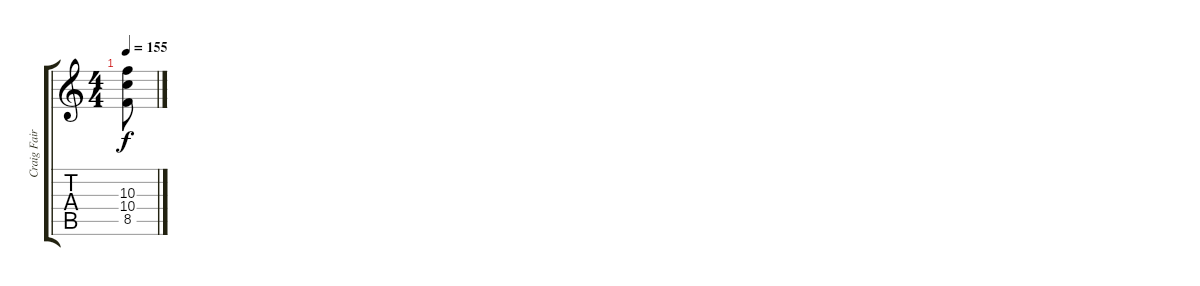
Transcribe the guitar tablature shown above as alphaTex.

\track ("Craig Fairbaugh Guitar" "Craig Fair") {instrument distortionguitar}
\staff {score tabs}
\tuning (E4 B3 G3 D3 A2 E2) {hide}
\ts (4 4)
\tempo 155
\clef g2
\ks c
(10.3 10.4 8.5).8{dy f}
